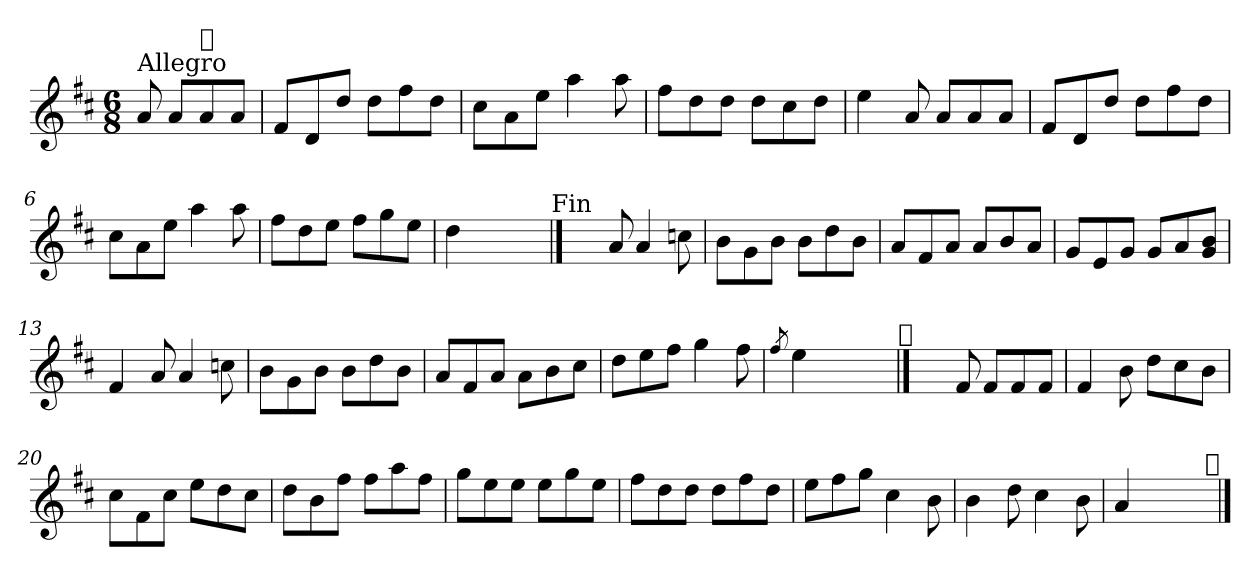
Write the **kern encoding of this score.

**kern
*part1
*staff1
*clefG2
*k[f#c#]
*D:
*M6/8
=
!LO:TX:a:t=Allegro
8a/
8a/L
!LO:TX:a:t=𝄋
8a/
8a/J
=1
8f#/L
8d/
8dd/J
8dd\L
8ff#\
8dd\J
=2
8cc#\L
8a\
8ee\J
4aa\
8aa\
=3
8ff#\L
8dd\
8dd\J
8dd\L
8cc#\
8dd\J
=4
4ee\
8a/
8a/L
8a/
8a/J
!!LO:LB:g=z
=5
8f#/L
8d/
8dd/J
8dd\L
8ff#\
8dd\J
=6
8cc#\L
8a\
8ee\J
4aa\
8aa\
=7
8ff#\L
8dd\
8ee\J
8ff#\L
8gg\
8ee\J
=8
4dd\
2ryy
!LO:TX:a:t=Fin
==9
4ryy
8a/
4a/
8ccn\
=10
8b\L
8g\
8b\J
8b\L
8dd\
8b\J
!!LO:LB:g=z
=11
8a/L
8f#/
8a/J
8a/L
8b/
8a/J
=12
8g/L
8e/
8g/J
8g/L
8a/
8g/ 8b/J
=13
4f#/
8a/
4a/
8ccn\
=14
8b\L
8g\
8b\J
8b\L
8dd\
8b\J
=15
8a/L
8f#/
8a/J
8a\L
8b\
8cc#\J
=16
8dd\L
8ee\
8ff#\J
4gg\
8ff#\
!!LO:LB:g=z
=17
8qff#/
4ee\
2ryy
!LO:TX:a:t=𝄋
==18
4ryy
8f#/
8f#/L
8f#/
8f#/J
=19
4f#/
8b\
8dd\L
8cc#\
8b\J
=20
8cc#\L
8f#\
8cc#\J
8ee\L
8dd\
8cc#\J
=21
8dd\L
8b\
8ff#\J
8ff#\L
8aa\
8ff#\J
=22
8gg\L
8ee\
8ee\J
8ee\L
8gg\
8ee\J
!!LO:LB:g=z
=23
8ff#\L
8dd\
8dd\J
8dd\L
8ff#\
8dd\J
=24
8ee\L
8ff#\
8gg\J
4cc#\
8b\
=25
4b\
8dd\
4cc#\
8b\
=26
4a/
2ryy
!LO:TX:a:t=𝄋
==
*-
